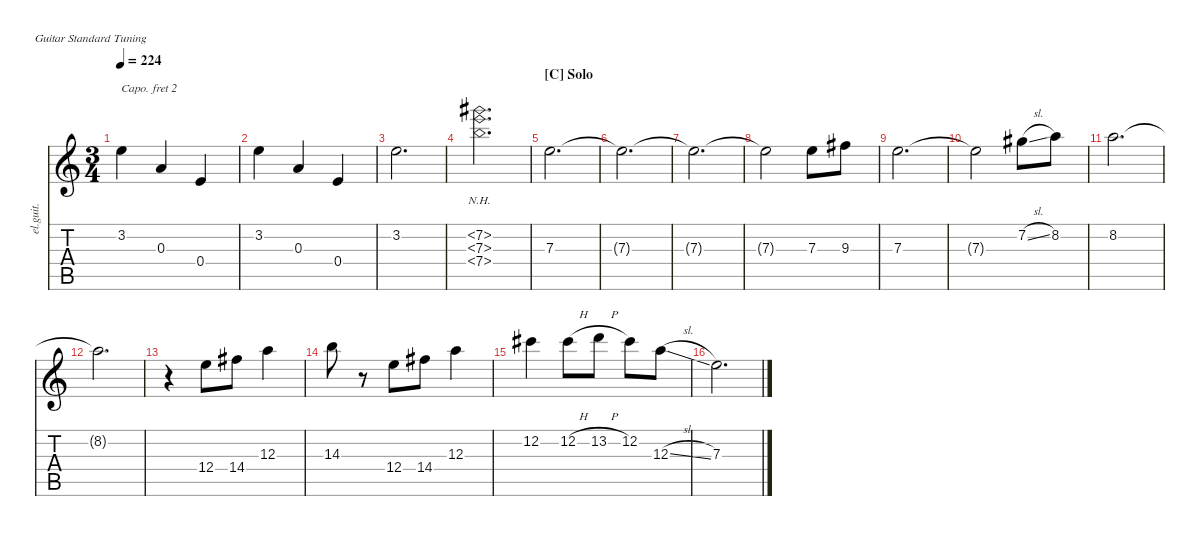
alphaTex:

\defaultSystemsLayout 4
\hideDynamics
\bracketExtendMode nobrackets
\otherSystemsTrackNameOrientation horizontal
\track ("Clean Guitar" "el.guit.") {instrument electricguitarclean}
\staff {score tabs}
\capo 2
\tuning (E4 B3 G3 D3 A2 E2)
\ts (3 4)
\tempo 224
\clef g2
\ks c
3.2.4{dy mf beam Down} 0.3.4{beam Up} 0.4.4{beam Up} |
3.2.4{beam Down} 0.3.4{beam Up} 0.4.4{beam Up} |
3.2.2{d beam Down} |
(7.4{nh} 7.3{nh} 7.2{nh acc #}).2{d beam Down} |
\section ("C" "Solo")
7.3.2{d beam Down} |
7.3{t}.2{d beam Down} |
7.3{t}.2{d beam Down} |
7.3{t}.2{beam Down} 7.3.8{beam Down} 9.3{acc #}.8{beam Down} |
7.3.2{d beam Down} |
7.3{t}.2{beam Down} 7.2{sl acc #}.8{beam Down} 8.2.8{beam Down} |
8.2.2{d beam Down} |
8.2{t}.2{d beam Down} |
r.4{beam Down} 12.4.8{beam Down} 14.4{acc #}.8{beam Down} 12.3.4{beam Down} |
14.3.8{beam Down} r.8{beam Down} 12.4.8{beam Down} 14.4{acc #}.8{beam Down} 12.3.4{beam Down} |
12.2{acc #}.4{beam Down} 12.2{h acc #}.8{beam Down} 13.2{h}.8{beam Down} 12.2{acc #}.8{beam Down} 12.3{sl}.8{beam Down} |
7.3.2{d beam Down}
